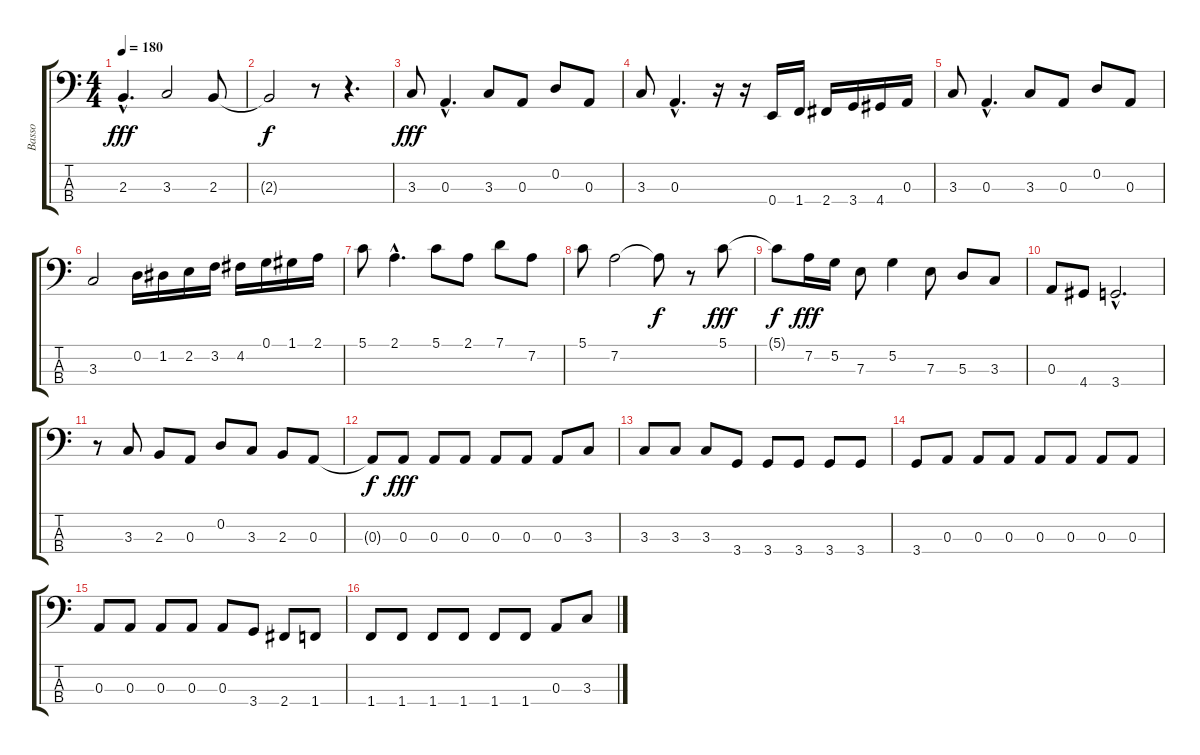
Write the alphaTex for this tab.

\track ("Basso" "Basso") {instrument electricbasspick}
\staff {score tabs}
\tuning (G2 D2 A1 E1) {hide}
\ts (4 4)
\tempo 180
\clef f4
\ks c
2.3{hac}.4{d dy fff} 3.3.2 2.3.8 |
2.3{t}.2{dy f} r.8 r.4{d} |
3.3.8{dy fff} 0.3{hac}.4{d} 3.3.8 0.3.8 0.2.8 0.3.8 |
3.3.8 0.3{hac}.4{d} r.16 r.16 0.4.16 1.4.16 2.4.16 3.4.16 4.4.16 0.3.16 |
3.3.8 0.3{hac}.4{d} 3.3.8 0.3.8 0.2.8 0.3.8 |
3.3.2 0.2.16 1.2.16 2.2.16 3.2.16 4.2.16 0.1.16 1.1.16 2.1.16 |
5.1.8 2.1{hac}.4{d} 5.1.8 2.1.8 7.1.8 7.2.8 |
5.1.8 7.2.2 7.2{t}.8{dy f} r.8 5.1.8{dy fff} |
5.1{t}.8{dy f} 7.2.16{dy fff} 5.2.16 7.3.8 5.2.4 7.3.8 5.3.8 3.3.8 |
0.3.8 4.4.8 3.4{hac}.2{d} |
r.8 3.3.8 2.3.8 0.3.8 0.2.8 3.3.8 2.3.8 0.3.8 |
0.3{t}.8{dy f} 0.3.8{dy fff} 0.3.8 0.3.8 0.3.8 0.3.8 0.3.8 3.3.8 |
3.3.8 3.3.8 3.3.8 3.4.8 3.4.8 3.4.8 3.4.8 3.4.8 |
3.4.8 0.3.8 0.3.8 0.3.8 0.3.8 0.3.8 0.3.8 0.3.8 |
0.3.8 0.3.8 0.3.8 0.3.8 0.3.8 3.4.8 2.4.8 1.4.8 |
1.4.8 1.4.8 1.4.8 1.4.8 1.4.8 1.4.8 0.3.8 3.3.8
